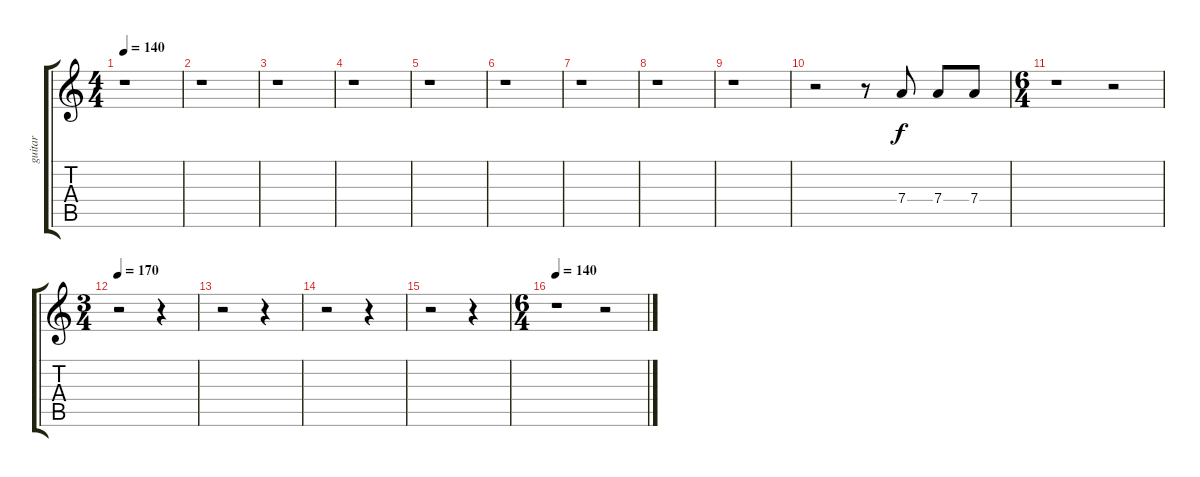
\track ("guitar" "guitar") {instrument acousticguitarsteel}
\staff {score tabs}
\tuning (E4 B3 G3 D3 A2 E2) {hide}
\ts (4 4)
\tempo 140
\clef g2
\ks c
r.1{dy f} |
r.1 |
r.1 |
r.1 |
r.1 |
r.1 |
r.1 |
r.1 |
r.1 |
r.2{instrument overdrivenguitar} r.8 7.4.8 7.4.8 7.4.8 |
\ts (6 4)
r.1{instrument acousticguitarsteel} r.2 |
\ts (3 4)
\tempo 170
r.2 r.4 |
r.2 r.4 |
r.2 r.4 |
r.2 r.4 |
\ts (6 4)
\tempo 140
r.1 r.2
